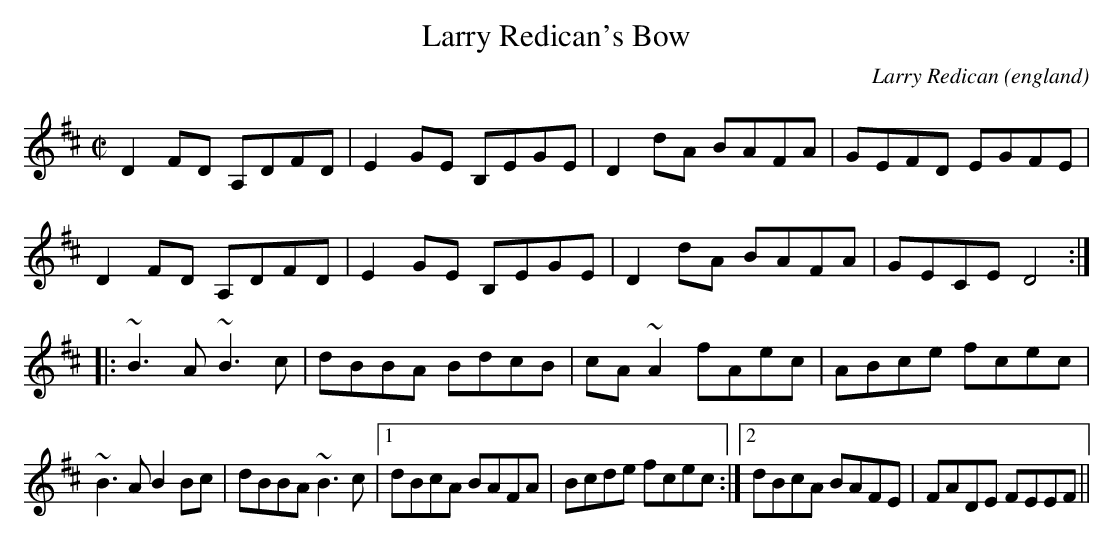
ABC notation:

X:1
T:Larry Redican's Bow
O:england
C:Larry Redican
M:C|
K:D
D2FD A,DFD|E2GE B,EGE|D2dA BAFA|GEFD EGFE|
D2FD A,DFD|E2GE B,EGE|D2dA BAFA|GECE D4:|
|:~B3A ~B3c|dBBA BdcB|cA~A2 fAec|ABce fcec|
~B3A B2Bc|dBBA ~B3c|1 dBcA BAFA|Bcde fcec:|2 dBcA BAFE|FADE FEEF||
